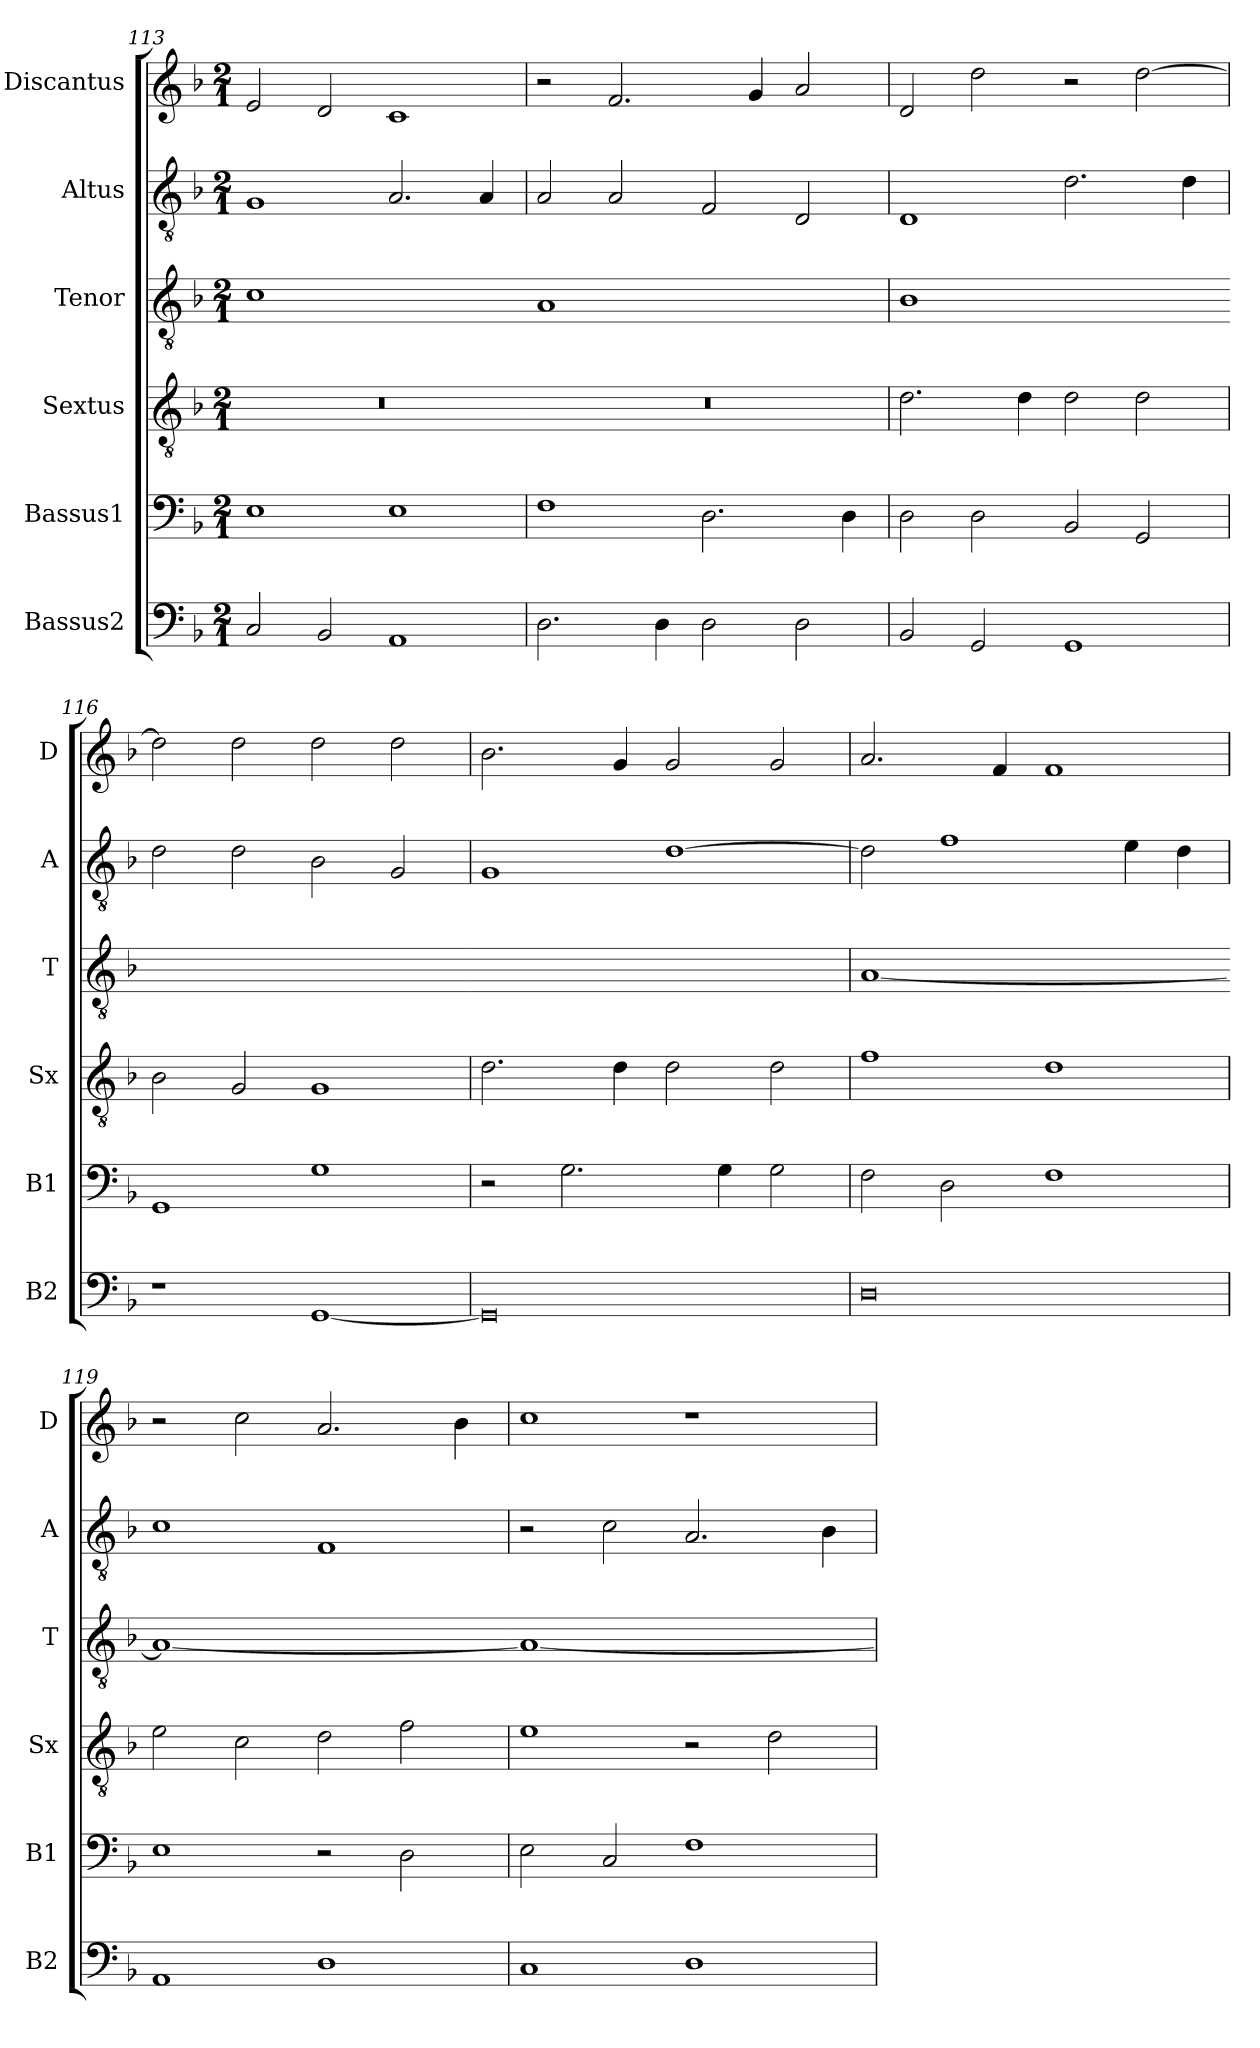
**kern	**kern	**kern	**kern	**kern	**kern
*part6	*part5	*part4	*part3	*part2	*part1
*staff6	*staff5	*staff4	*staff3	*staff2	*staff1
*I"Bassus2	*I"Bassus1	*I"Sextus	*I"Tenor	*I"Altus	*I"Discantus
*I'B2	*I'B1	*I'Sx	*I'T	*I'A	*I'D
*clefF4	*clefF4	*clefGv2	*clefGv2	*clefGv2	*clefG2
*k[b-]	*k[b-]	*k[b-]	*k[b-]	*k[b-]	*k[b-]
*M2/1	*M2/1	*M2/1	*M2/1	*M2/1	*M2/1
=113	=113	=113	=113	=113	=113
!	!	!	!LO:N:vis=1	!	!
2C/	1E	0r	0c	1G	2e/
2BB-/	.	.	.	.	2d/
1AA	1E	.	.	2.A/	1c
.	.	.	.	4A/	.
=114	=114	=114	=114-	=114	=114
!	!	!	!LO:N:vis=1	!	!
2.D\	1F	0r	0A	2A/	2r
.	.	.	.	2A/	2.f/
4D\	.	.	.	.	.
2D\	2.D\	.	.	2F/	.
.	.	.	.	.	4g/
2D\	.	.	.	2D/	2a/
.	4D\	.	.	.	.
=115	=115	=115	=115	=115	=115
!	!	!	!LO:N:vis=1	!	!
2BB-/	2D\	2.d\	[y0B-	1D	2d/
2GG/	2D\	.	.	.	2dd\
.	.	4d\	.	.	.
1GG	2BB-/	2d\	.	2.d\	2r
.	2GG/	2d\	.	.	[2dd\
.	.	.	.	4d\	.
=116	=116	=116	=116-	=116	=116
!	!	!	!LO:N:vis=1	!	!
1r	1GG	2B-\	0B-yy_	2d\	2dd\]
.	.	2G/	.	2d\	2dd\
[1GG	1G	1G	.	2B-\	2dd\
.	.	.	.	2G/	2dd\
=117	=117	=117	=117-	=117	=117
!	!	!	!LO:N:vis=1	!	!
0GG]	2r	2.d\	0B-yy]	1G	2.b-\
.	2.G\	.	.	.	.
.	.	4d\	.	.	4g/
.	.	2d\	.	[1d	2g/
.	4G\	.	.	.	.
.	2G\	2d\	.	.	2g/
=118	=118	=118	=118	=118	=118
!	!	!	!LO:N:vis=1	!	!
0D	2F\	1f	[0A	2d\]	2.a/
.	2D\	.	.	1f	.
.	.	.	.	.	4f/
.	1F	1d	.	.	1f
.	.	.	.	4e\	.
.	.	.	.	4d\	.
=119	=119	=119	=119-	=119	=119
!	!	!	!LO:N:vis=1	!	!
1AA	1E	2e\	0A_	1c	2r
.	.	2c\	.	.	2cc\
1D	2r	2d\	.	1F	2.a/
.	2D\	2f\	.	.	.
.	.	.	.	.	4b-\
=120	=120	=120	=120-	=120	=120
!	!	!	!LO:N:vis=1	!	!
1C	2E\	1e	0A_	2r	1cc
.	2C/	.	.	2c\	.
1D	1F	2r	.	2.A/	1r
.	.	2d\	.	.	.
.	.	.	.	4B-\	.
=	=	=	=	=	=
*-	*-	*-	*-	*-	*-
